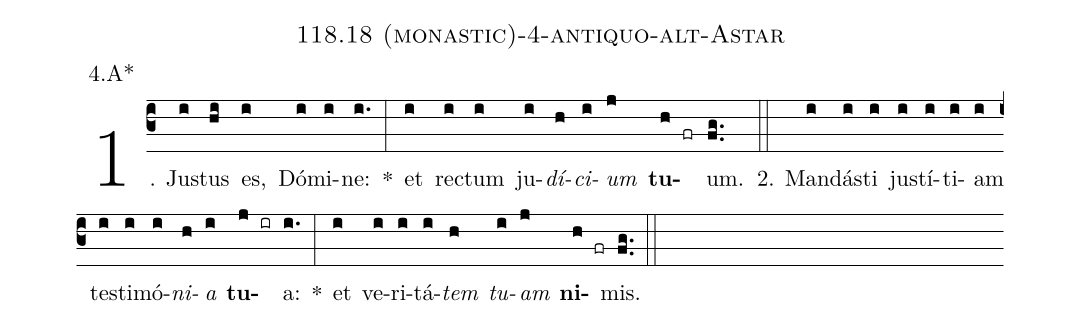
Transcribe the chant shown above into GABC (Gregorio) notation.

name: 118.18 (monastic)-4-antiquo-alt-Astar;
annotation: 4.A*;
%%
(c3)1. Jus(i)tus(hi) es,(i) Dó(i)mi(i)ne:(i.) *(:) et(i) rec(i)tum(i) ju(i)<i>dí</i>(h)<i>ci</i>(i)<i>um</i>(j) <b>tu</b>(h fr)um.(fg..) (::)
2. Man(i)dás(i)ti(i) jus(i)tí(i)ti(i)am(i) tes(i)ti(i)mó(i)<i>ni</i>(h)<i>a</i>(i) <b>tu</b>(j ir)a:(i.) *(:) et(i) ve(i)ri(i)tá(i)<i>tem</i>(h) <i>tu</i>(i)<i>am</i>(j) <b>ni</b>(h fr)mis.(fg..) (::)
